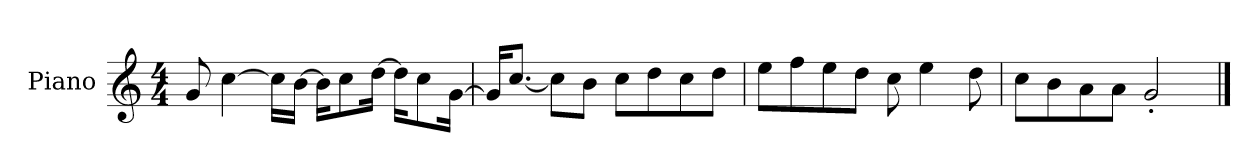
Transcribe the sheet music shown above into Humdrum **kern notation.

**kern
*part1
*staff1
*I"Piano
*I'P-no
*clefG2
*k[]
*M4/4
*MM90
=1
8g/
[4cc\
16cc\LL]
[16b\JJ
16b\KL]
8cc\
[16dd\Jk
16dd\KL]
8cc\
[16g\Jk
=2
16g/KL]
[8.cc/J
8cc\L]
8b\J
8cc\L
8dd\
8cc\
8dd\J
=3
8ee\L
8ff\
8ee\
8dd\J
8cc\
4ee\
8dd\
=4
8cc\L
8b\
8a\
8a\J
2g'/
==
*-
